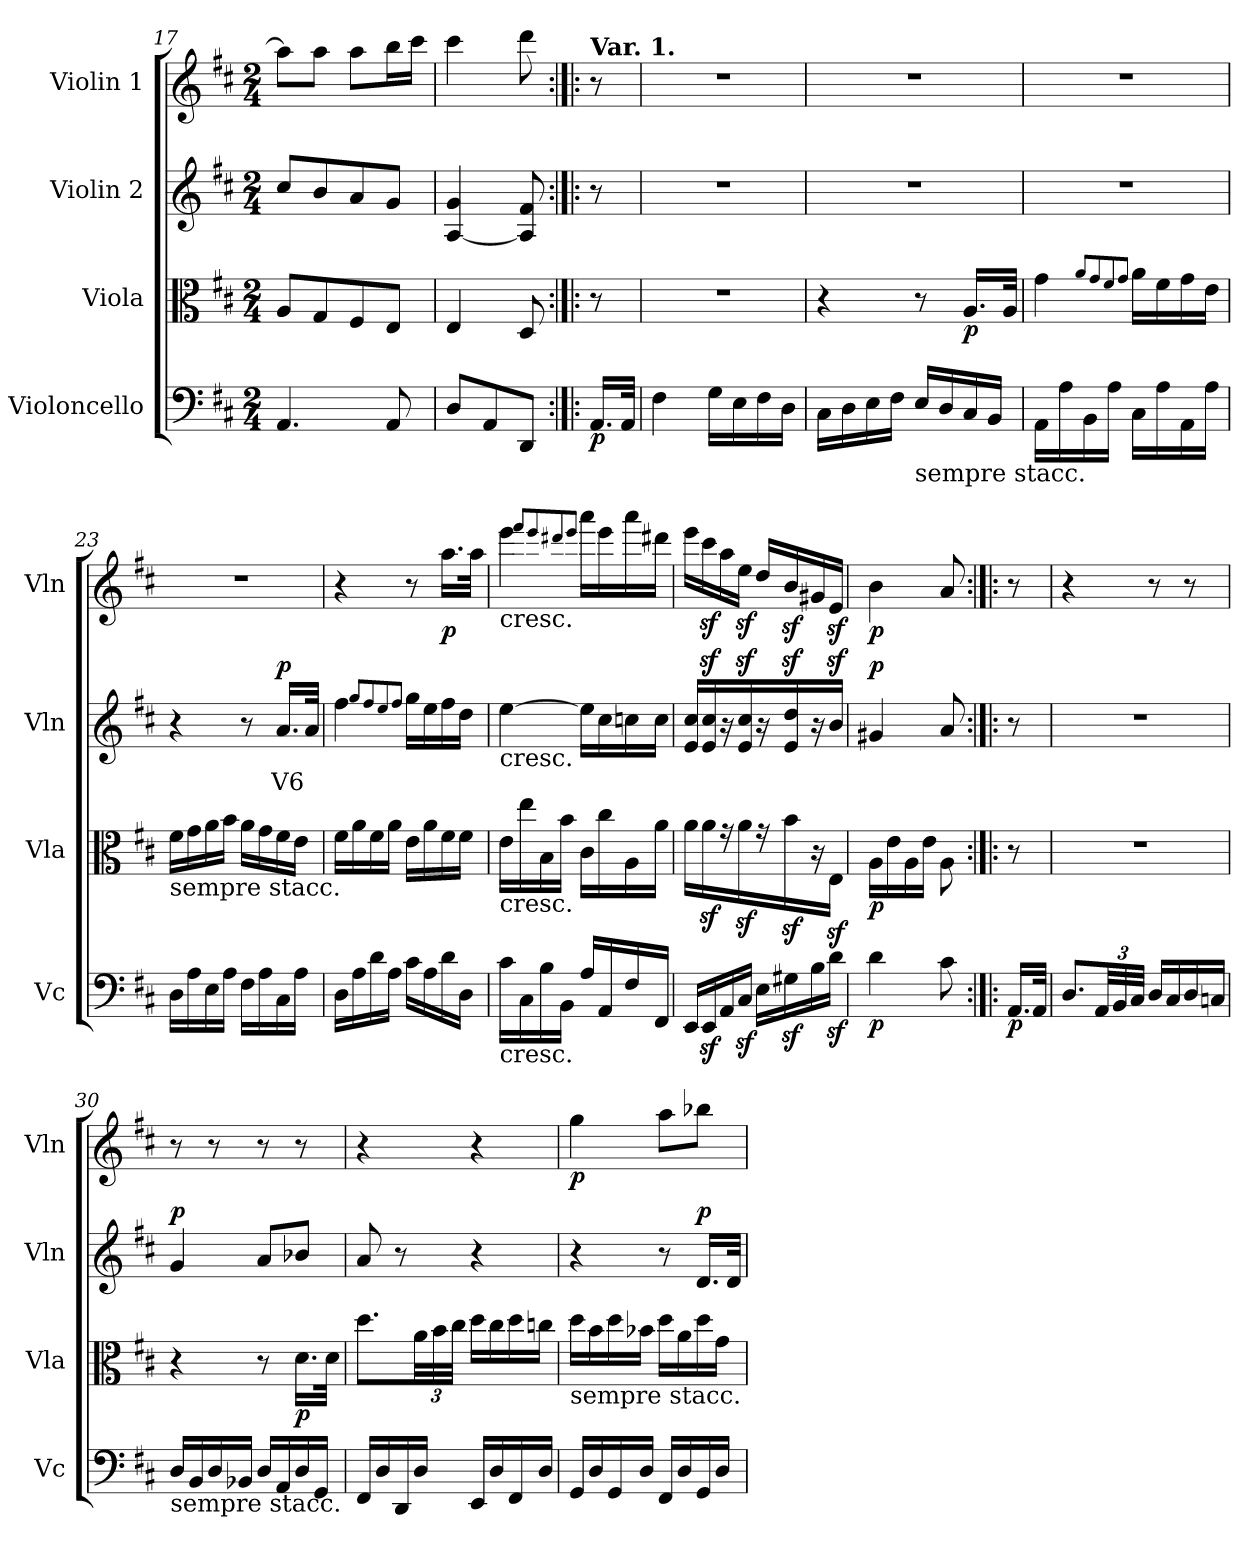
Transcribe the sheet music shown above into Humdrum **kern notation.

**kern	**dynam	**kern	**dynam	**kern	**text	**dynam	**kern	**dynam
*part4	*part4	*part3	*part3	*part2	*part2	*part2	*part1	*part1
*staff4	*staff4	*staff3	*staff3	*staff2	*staff2	*staff2	*staff1	*staff1
*I"Violoncello	*	*I"Viola	*	*I"Violin 2	*	*	*I"Violin 1	*
*I'Vc	*	*I'Vla	*	*I'Vln	*	*	*I'Vln	*
*clefF4	*	*clefC3	*	*clefG2	*	*	*clefG2	*
*k[f#c#]	*	*k[f#c#]	*	*k[f#c#]	*	*	*k[f#c#]	*
*D:	*	*D:	*	*D:	*	*	*D:	*
*M2/4	*	*M2/4	*	*M2/4	*	*	*M2/4	*
=17	=17	=17	=17	=17	=17	=17	=17	=17
4.AA/	.	8A/L	.	8cc#/L	.	.	8aa\L]	.
.	.	8G/	.	8b/	.	.	8aa\J	.
.	.	8F#/	.	8a/	.	.	8aa\L	.
8AA/	.	8E/J	.	8g/J	.	.	16bb\L	.
.	.	.	.	.	.	.	16ccc#\JJ	.
=18	=18	=18	=18	=18	=18	=18	=18	=18
8D/L	.	4E/	.	[4A/ 4g/	.	.	4ccc#\	.
8AA/	.	.	.	.	.	.	.	.
8DD/J	.	8D/	.	8A/] 8f#/	.	.	8ddd\	.
=19:|!|:	=19:|!|:	=19:|!|:	=19:|!|:	=19:|!|:	=19:|!|:	=19:|!|:	=19:|!|:	=19:|!|:
!	!	!	!	!	!	!	!LO:TX:a:B:t=Var. 1.	!
!	!LO:DY:b	!	!	!	!	!	!	!
16.AA/LL	p	8r	.	8r	.	.	8r	.
32AA/JJk	.	.	.	.	.	.	.	.
=20	=20	=20	=20	=20	=20	=20	=20	=20
4F#\	.	2r	.	2r	.	.	2r	.
16G\LL	.	.	.	.	.	.	.	.
16E\	.	.	.	.	.	.	.	.
16F#\	.	.	.	.	.	.	.	.
16D\JJ	.	.	.	.	.	.	.	.
!!LO:PB:g=z
=21	=21	=21	=21	=21	=21	=21	=21	=21
16C#\LL	.	4r	.	2r	.	.	2r	.
16D\	.	.	.	.	.	.	.	.
16E\	.	.	.	.	.	.	.	.
16F#\JJ	.	.	.	.	.	.	.	.
!LO:TX:b:t=sempre stacc.	!	!	!	!	!	!	!	!
16E/LL	.	8r	.	.	.	.	.	.
16D/	.	.	.	.	.	.	.	.
!	!	!	!LO:DY:b	!	!	!	!	!
16C#/	.	16.A/LL	p	.	.	.	.	.
16BB/JJ	.	.	.	.	.	.	.	.
.	.	32A/JJk	.	.	.	.	.	.
=22	=22	=22	=22	=22	=22	=22	=22	=22
16AA\LL	.	4g\	.	2r	.	.	2r	.
16A\	.	.	.	.	.	.	.	.
16BB\	.	.	.	.	.	.	.	.
16A\JJ	.	.	.	.	.	.	.	.
.	.	8qa/L	.	.	.	.	.	.
.	.	8qg/	.	.	.	.	.	.
.	.	8qf#/	.	.	.	.	.	.
.	.	8qg/J	.	.	.	.	.	.
16C#\LL	.	16a\LL	.	.	.	.	.	.
16A\	.	16f#\	.	.	.	.	.	.
16AA\	.	16g\	.	.	.	.	.	.
16A\JJ	.	16e\JJ	.	.	.	.	.	.
=23	=23	=23	=23	=23	=23	=23	=23	=23
!	!	!LO:TX:b:t=sempre stacc.	!	!	!	!	!	!
16D\LL	.	16f#\LL	.	4r	.	.	2r	.
16A\	.	16g\	.	.	.	.	.	.
16E\	.	16a\	.	.	.	.	.	.
16A\JJ	.	16b\JJ	.	.	.	.	.	.
16F#\LL	.	16a\LL	.	8r	.	.	.	.
16A\	.	16g\	.	.	.	.	.	.
!	!	!	!	!	!LO:LY:a	!LO:DY:b	!	!
16C#\	.	16f#\	.	16.a/LL	V6	p	.	.
16A\JJ	.	16e\JJ	.	.	.	.	.	.
.	.	.	.	32a/JJk	.	.	.	.
=24	=24	=24	=24	=24	=24	=24	=24	=24
16D\LL	.	16f#\LL	.	4ff#\	.	.	4r	.
16A\	.	16a\	.	.	.	.	.	.
16d\	.	16f#\	.	.	.	.	.	.
16A\JJ	.	16a\JJ	.	.	.	.	.	.
.	.	.	.	8qgg/L	.	.	.	.
.	.	.	.	8qff#/	.	.	.	.
.	.	.	.	8qee/	.	.	.	.
.	.	.	.	8qff#/J	.	.	.	.
16c#\LL	.	16e\LL	.	16gg\LL	.	.	8r	.
16A\	.	16a\	.	16ee\	.	.	.	.
!	!	!	!	!	!	!	!	!LO:DY:b
16d\	.	16f#\	.	16ff#\	.	.	16.aa\LL	p
16D\JJ	.	16f#\JJ	.	16dd\JJ	.	.	.	.
.	.	.	.	.	.	.	32aa\JJk	.
!!LO:LB:g=z
=25	=25	=25	=25	=25	=25	=25	=25	=25
!	!	!	!	!	!	!	!LO:TX:b:t=cresc.	!
!	!	!	!	!LO:TX:b:t=cresc.	!	!	!	!
!	!	!LO:TX:b:t=cresc.	!	!	!	!	!	!
!LO:TX:b:t=cresc.	!	!	!	!	!	!	!	!
16c#\LL	.	16e\LL	.	[4ee\	.	.	4eee\	.
16C#\	.	16ee\	.	.	.	.	.	.
16B\	.	16B\	.	.	.	.	.	.
16BB\JJ	.	16b\JJ	.	.	.	.	.	.
.	.	.	.	.	.	.	8qfff#/L	.
.	.	.	.	.	.	.	8qeee/	.
.	.	.	.	.	.	.	8qddd#X/	.
.	.	.	.	.	.	.	8qeee/J	.
16A/LL	.	16c#\LL	.	16ee\LL]	.	.	16aaa\LL	.
16AA/	.	16cc#\	.	16cc#\	.	.	16eee\	.
16F#/	.	16A\	.	16ccn\	.	.	16aaa\	.
16FF#/JJ	.	16a\JJ	.	16cc\JJ	.	.	16ddd#X\JJ	.
=26	=26	=26	=26	=26	=26	=26	=26	=26
16EE/LL	.	16a\LL	.	16e/ 16cc#/LL	.	.	16eee\LL	.
16EEz</	.	16az<\	.	16e/z< 16cc#/z<	.	.	16ccc#z<\	.
16AA/	.	16r	.	16r	.	.	16aa\	.
16C#z</JJ	.	16az<\	.	16e/z< 16cc#/z<	.	.	16eez<\JJ	.
16E\LL	.	16r	.	16r	.	.	16dd/LL	.
16G#Xz<\	.	16bz<\	.	16e/z< 16dd/z<	.	.	16bz</	.
16B\	.	16r	.	16r	.	.	16g#X/	.
16dz<\JJ	.	16Ez<\JJ	.	16bz</JJ	.	.	16ez</JJ	.
=27	=27	=27	=27	=27	=27	=27	=27	=27
!	!LO:DY:b	!	!LO:DY:b	!	!	!LO:DY:b	!	!LO:DY:b
4d\	p	16A\LL	p	4g#X/	.	p	4b\	p
.	.	16e\	.	.	.	.	.	.
.	.	16A\	.	.	.	.	.	.
.	.	16e\JJ	.	.	.	.	.	.
8c#\	.	8A\	.	8a/	.	.	8a/	.
=28:|!|:	=28:|!|:	=28:|!|:	=28:|!|:	=28:|!|:	=28:|!|:	=28:|!|:	=28:|!|:	=28:|!|:
!	!LO:DY:b	!	!	!	!	!	!	!
16.AA/LL	p	8r	.	8r	.	.	8r	.
32AA/JJk	.	.	.	.	.	.	.	.
=29	=29	=29	=29	=29	=29	=29	=29	=29
8.D/L	.	2r	.	2r	.	.	4r	.
*Xbrackettup	*	*	*	*	*	*	*	*
48AA/LL	.	.	.	.	.	.	.	.
48BB/	.	.	.	.	.	.	.	.
48C#/JJJ	.	.	.	.	.	.	.	.
16D/LL	.	.	.	.	.	.	8r	.
16C#/	.	.	.	.	.	.	.	.
16D/	.	.	.	.	.	.	8r	.
16Cn/JJ	.	.	.	.	.	.	.	.
!!LO:PB:g=z
=30	=30	=30	=30	=30	=30	=30	=30	=30
!LO:TX:b:t=sempre stacc.	!	!	!	!	!	!	!	!
!	!	!	!	!	!	!LO:DY:b	!	!
16D/LL	.	4r	.	4g/	.	p	8r	.
16BB/	.	.	.	.	.	.	.	.
16D/	.	.	.	.	.	.	8r	.
16BB-X/JJ	.	.	.	.	.	.	.	.
16D/LL	.	8r	.	8a/L	.	.	8r	.
16AA/	.	.	.	.	.	.	.	.
!	!	!	!LO:DY:b	!	!	!	!	!
16D/	.	16.d\LL	p	8b-X/J	.	.	8r	.
16GG/JJ	.	.	.	.	.	.	.	.
.	.	32d\JJk	.	.	.	.	.	.
=31	=31	=31	=31	=31	=31	=31	=31	=31
16FF#/LL	.	8.dd\L	.	8a/	.	.	4r	.
16D/	.	.	.	.	.	.	.	.
16DD/	.	.	.	8r	.	.	.	.
*	*	*Xbrackettup	*	*	*	*	*	*
16D/JJ	.	48a\LL	.	.	.	.	.	.
.	.	48b\	.	.	.	.	.	.
.	.	48cc#\JJJ	.	.	.	.	.	.
16EE/LL	.	16dd\LL	.	4r	.	.	4r	.
16D/	.	16cc#\	.	.	.	.	.	.
16FF#/	.	16dd\	.	.	.	.	.	.
16D/JJ	.	16ccn\JJ	.	.	.	.	.	.
=32	=32	=32	=32	=32	=32	=32	=32	=32
!	!	!LO:TX:b:t=sempre stacc.	!	!	!	!	!	!
!	!	!	!	!	!	!	!	!LO:DY:b
16GG/LL	.	16dd\LL	.	4r	.	.	4gg\	p
16D/	.	16b\	.	.	.	.	.	.
16GG/	.	16dd\	.	.	.	.	.	.
16D/JJ	.	16b-X\JJ	.	.	.	.	.	.
16FF#/LL	.	16dd\LL	.	8r	.	.	8aa\L	.
16D/	.	16a\	.	.	.	.	.	.
!	!	!	!	!	!	!LO:DY:b	!	!
16GG/	.	16dd\	.	16.d/LL	.	p	8bb-X\J	.
16D/JJ	.	16g\JJ	.	.	.	.	.	.
.	.	.	.	32d/JJk	.	.	.	.
=	=	=	=	=	=	=	=	=
*-	*-	*-	*-	*-	*-	*-	*-	*-
